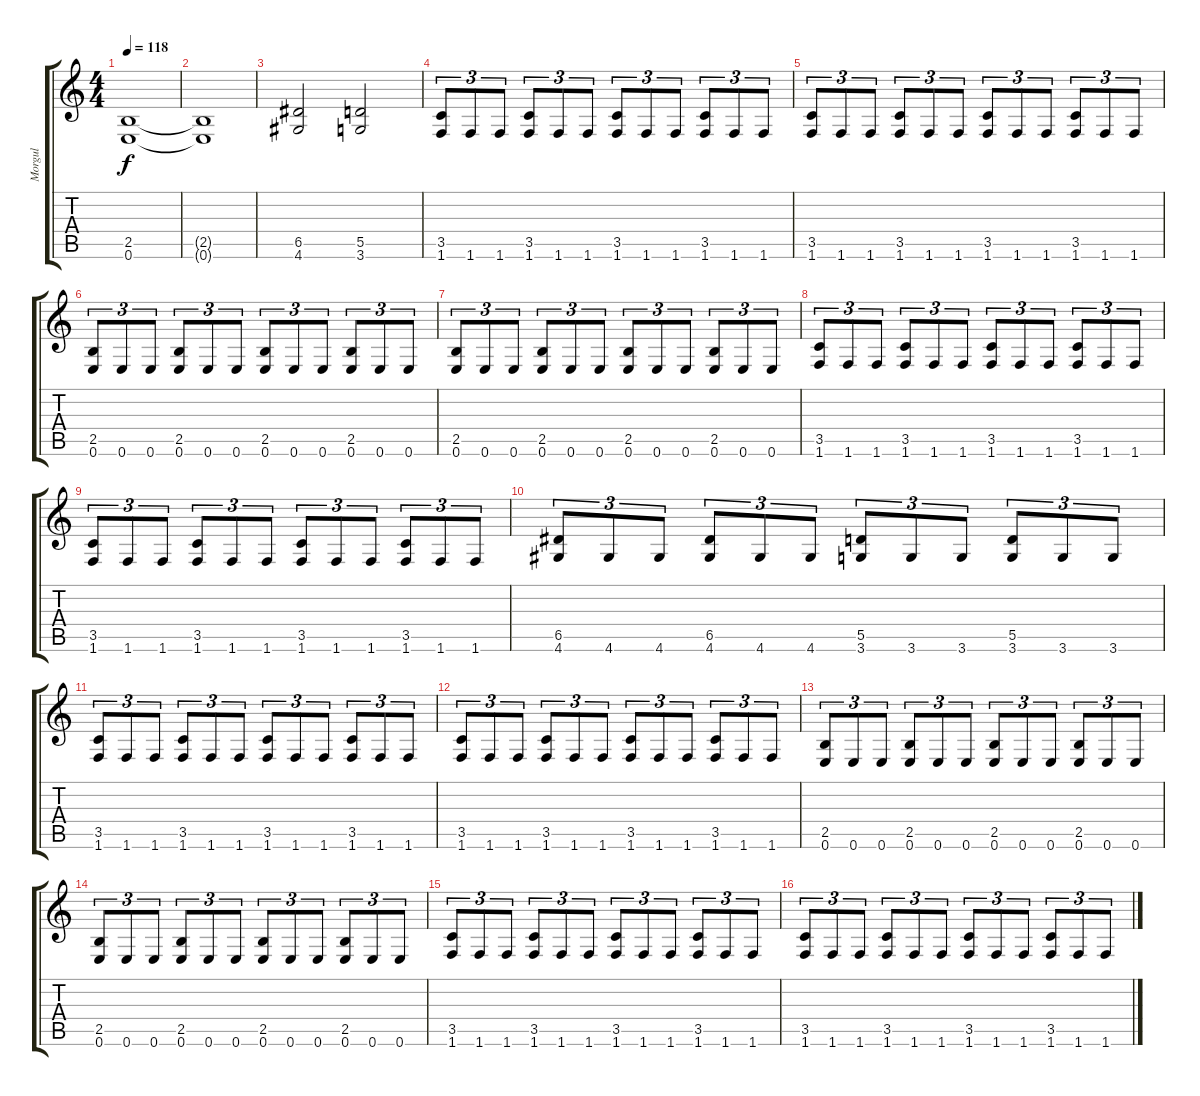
\track ("Morgul" "Morgul") {instrument distortionguitar}
\staff {score tabs}
\tuning (E4 B3 G3 D3 A2 E2) {hide}
\ts (4 4)
\tempo 118
\clef g2
\ks c
(2.5 0.6).1{dy f} |
(2.5{t} 0.6{t}).1 |
(6.5 4.6).2 (5.5 3.6).2 |
(3.5 1.6).8{tu (3 2)} 1.6.8{tu (3 2)} 1.6.8{tu (3 2)} (3.5 1.6).8{tu (3 2)} 1.6.8{tu (3 2)} 1.6.8{tu (3 2)} (3.5 1.6).8{tu (3 2)} 1.6.8{tu (3 2)} 1.6.8{tu (3 2)} (3.5 1.6).8{tu (3 2)} 1.6.8{tu (3 2)} 1.6.8{tu (3 2)} |
(3.5 1.6).8{tu (3 2)} 1.6.8{tu (3 2)} 1.6.8{tu (3 2)} (3.5 1.6).8{tu (3 2)} 1.6.8{tu (3 2)} 1.6.8{tu (3 2)} (3.5 1.6).8{tu (3 2)} 1.6.8{tu (3 2)} 1.6.8{tu (3 2)} (3.5 1.6).8{tu (3 2)} 1.6.8{tu (3 2)} 1.6.8{tu (3 2)} |
(2.5 0.6).8{tu (3 2)} 0.6.8{tu (3 2)} 0.6.8{tu (3 2)} (2.5 0.6).8{tu (3 2)} 0.6.8{tu (3 2)} 0.6.8{tu (3 2)} (2.5 0.6).8{tu (3 2)} 0.6.8{tu (3 2)} 0.6.8{tu (3 2)} (2.5 0.6).8{tu (3 2)} 0.6.8{tu (3 2)} 0.6.8{tu (3 2)} |
(2.5 0.6).8{tu (3 2)} 0.6.8{tu (3 2)} 0.6.8{tu (3 2)} (2.5 0.6).8{tu (3 2)} 0.6.8{tu (3 2)} 0.6.8{tu (3 2)} (2.5 0.6).8{tu (3 2)} 0.6.8{tu (3 2)} 0.6.8{tu (3 2)} (2.5 0.6).8{tu (3 2)} 0.6.8{tu (3 2)} 0.6.8{tu (3 2)} |
(3.5 1.6).8{tu (3 2)} 1.6.8{tu (3 2)} 1.6.8{tu (3 2)} (3.5 1.6).8{tu (3 2)} 1.6.8{tu (3 2)} 1.6.8{tu (3 2)} (3.5 1.6).8{tu (3 2)} 1.6.8{tu (3 2)} 1.6.8{tu (3 2)} (3.5 1.6).8{tu (3 2)} 1.6.8{tu (3 2)} 1.6.8{tu (3 2)} |
(3.5 1.6).8{tu (3 2)} 1.6.8{tu (3 2)} 1.6.8{tu (3 2)} (3.5 1.6).8{tu (3 2)} 1.6.8{tu (3 2)} 1.6.8{tu (3 2)} (3.5 1.6).8{tu (3 2)} 1.6.8{tu (3 2)} 1.6.8{tu (3 2)} (3.5 1.6).8{tu (3 2)} 1.6.8{tu (3 2)} 1.6.8{tu (3 2)} |
(6.5 4.6).8{tu (3 2)} 4.6.8{tu (3 2)} 4.6.8{tu (3 2)} (6.5 4.6).8{tu (3 2)} 4.6.8{tu (3 2)} 4.6.8{tu (3 2)} (5.5 3.6).8{tu (3 2)} 3.6.8{tu (3 2)} 3.6.8{tu (3 2)} (5.5 3.6).8{tu (3 2)} 3.6.8{tu (3 2)} 3.6.8{tu (3 2)} |
(3.5 1.6).8{tu (3 2)} 1.6.8{tu (3 2)} 1.6.8{tu (3 2)} (3.5 1.6).8{tu (3 2)} 1.6.8{tu (3 2)} 1.6.8{tu (3 2)} (3.5 1.6).8{tu (3 2)} 1.6.8{tu (3 2)} 1.6.8{tu (3 2)} (3.5 1.6).8{tu (3 2)} 1.6.8{tu (3 2)} 1.6.8{tu (3 2)} |
(3.5 1.6).8{tu (3 2)} 1.6.8{tu (3 2)} 1.6.8{tu (3 2)} (3.5 1.6).8{tu (3 2)} 1.6.8{tu (3 2)} 1.6.8{tu (3 2)} (3.5 1.6).8{tu (3 2)} 1.6.8{tu (3 2)} 1.6.8{tu (3 2)} (3.5 1.6).8{tu (3 2)} 1.6.8{tu (3 2)} 1.6.8{tu (3 2)} |
(2.5 0.6).8{tu (3 2)} 0.6.8{tu (3 2)} 0.6.8{tu (3 2)} (2.5 0.6).8{tu (3 2)} 0.6.8{tu (3 2)} 0.6.8{tu (3 2)} (2.5 0.6).8{tu (3 2)} 0.6.8{tu (3 2)} 0.6.8{tu (3 2)} (2.5 0.6).8{tu (3 2)} 0.6.8{tu (3 2)} 0.6.8{tu (3 2)} |
(2.5 0.6).8{tu (3 2)} 0.6.8{tu (3 2)} 0.6.8{tu (3 2)} (2.5 0.6).8{tu (3 2)} 0.6.8{tu (3 2)} 0.6.8{tu (3 2)} (2.5 0.6).8{tu (3 2)} 0.6.8{tu (3 2)} 0.6.8{tu (3 2)} (2.5 0.6).8{tu (3 2)} 0.6.8{tu (3 2)} 0.6.8{tu (3 2)} |
(3.5 1.6).8{tu (3 2)} 1.6.8{tu (3 2)} 1.6.8{tu (3 2)} (3.5 1.6).8{tu (3 2)} 1.6.8{tu (3 2)} 1.6.8{tu (3 2)} (3.5 1.6).8{tu (3 2)} 1.6.8{tu (3 2)} 1.6.8{tu (3 2)} (3.5 1.6).8{tu (3 2)} 1.6.8{tu (3 2)} 1.6.8{tu (3 2)} |
(3.5 1.6).8{tu (3 2)} 1.6.8{tu (3 2)} 1.6.8{tu (3 2)} (3.5 1.6).8{tu (3 2)} 1.6.8{tu (3 2)} 1.6.8{tu (3 2)} (3.5 1.6).8{tu (3 2)} 1.6.8{tu (3 2)} 1.6.8{tu (3 2)} (3.5 1.6).8{tu (3 2)} 1.6.8{tu (3 2)} 1.6.8{tu (3 2)}
